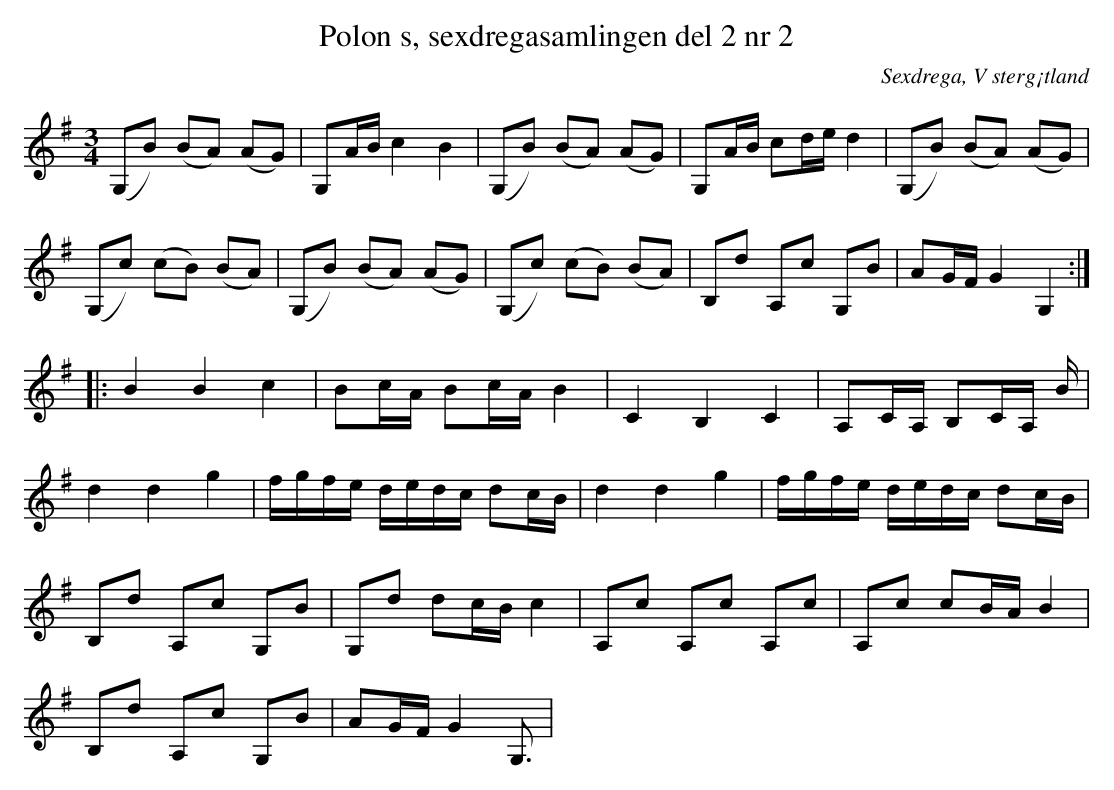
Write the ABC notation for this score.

X:1
T: Polon s, sexdregasamlingen del 2 nr 2
O: Sexdrega, V sterg¡tland
M: 3/4
L: 1/16
K: G
(G,2B2) (B2A2) (A2G2) | G,2AB c4 B4 | (G,2B2) (B2A2) (A2G2) | G,2AB c2de d4 | (G,2B2) (B2A2) (A2G2) |
(G,2c2) (c2B2) (B2A2) | (G,2B2) (B2A2) (A2G2) | (G,2c2) (c2B2) (B2A2) | B,2d2 A,2c2 G,2B2 | A2GF G4 G,4 ::
B4 B4 c4 | B2cA B2cA B4 | C4 B,4 C4 | A,2CA, B,2CA, 2B |
d4 d4 g4 | fgfe dedc d2cB | d4 d4 g4 | fgfe dedc d2cB |
B,2d2 A,2c2 G,2B2 | G,2d2 d2cB c4 | A,2c2 A,2c2 A,2c2 | A,2c2 c2BA B4 |
B,2d2 A,2c2 G,2B2 | A2GF G4 G,3 |
